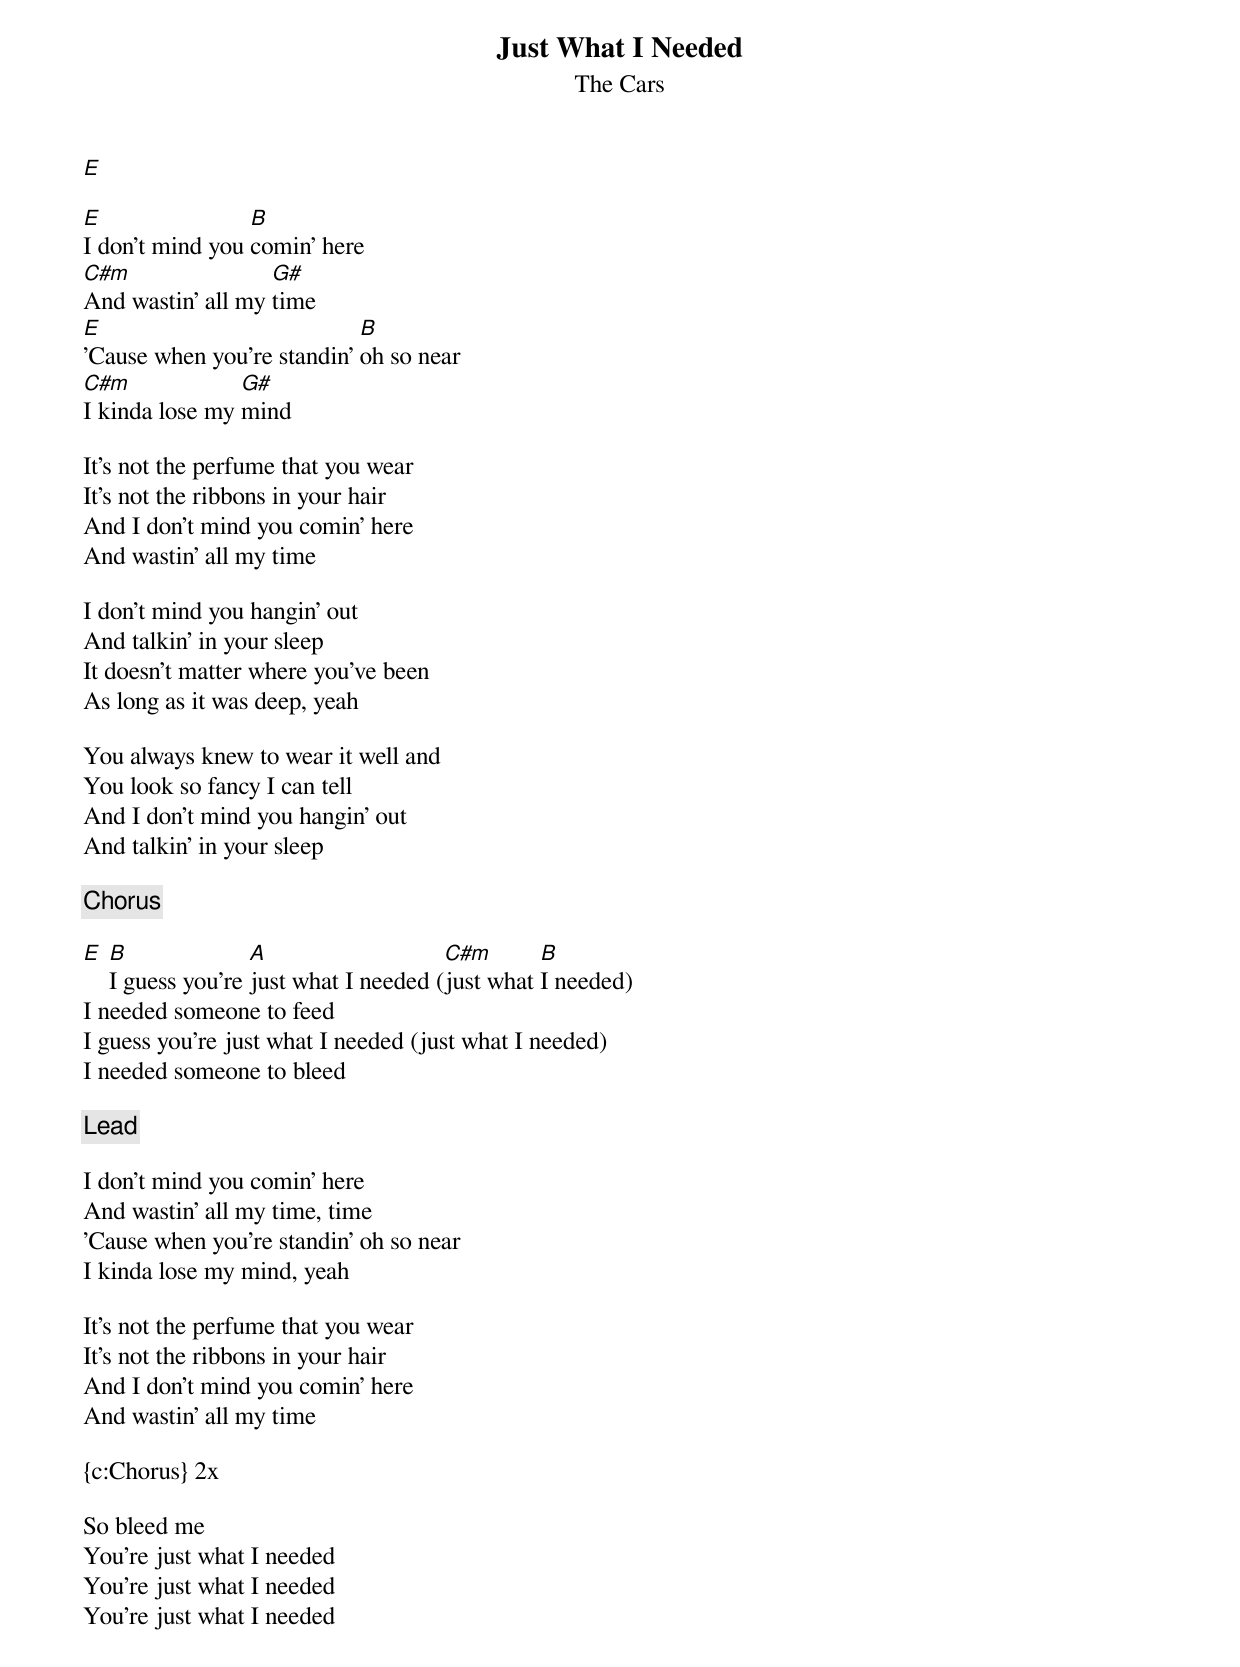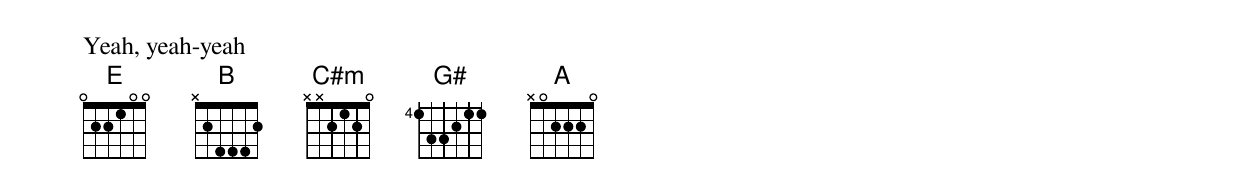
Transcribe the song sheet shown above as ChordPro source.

{title:Just What I Needed}
{subtitle:The Cars}
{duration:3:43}
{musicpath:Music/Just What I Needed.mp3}
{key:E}

[E]

[E]I don't mind you [B]comin' here
[C#m]And wastin' all my [G#]time
[E]'Cause when you're standin' [B]oh so near
[C#m]I kinda lose my [G#]mind

It's not the perfume that you wear
It's not the ribbons in your hair
And I don't mind you comin' here
And wastin' all my time

I don't mind you hangin' out
And talkin' in your sleep
It doesn't matter where you've been
As long as it was deep, yeah

You always knew to wear it well and
You look so fancy I can tell
And I don't mind you hangin' out
And talkin' in your sleep

{c:Chorus}

[E] [B]I guess you're [A]just what I needed ([C#m]just what [B]I needed)
I needed someone to feed
I guess you're just what I needed (just what I needed)
I needed someone to bleed

{c:Lead}

I don't mind you comin' here
And wastin' all my time, time
'Cause when you're standin' oh so near
I kinda lose my mind, yeah

It's not the perfume that you wear
It's not the ribbons in your hair
And I don't mind you comin' here
And wastin' all my time

{c:Chorus} 2x

So bleed me
You're just what I needed
You're just what I needed
You're just what I needed
Yeah, yeah-yeah
